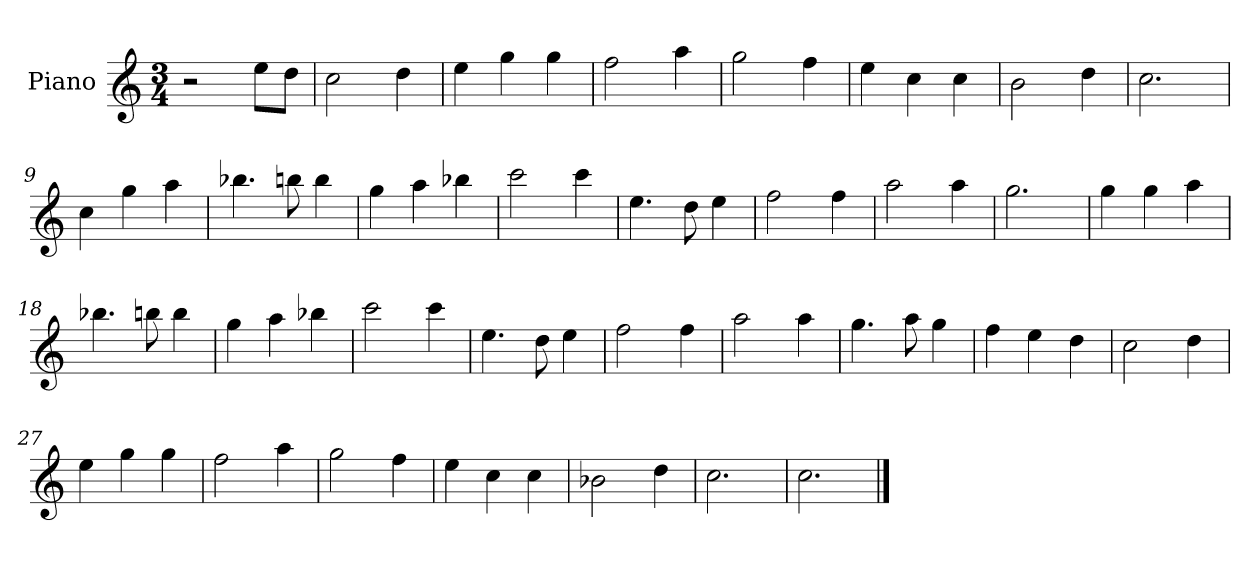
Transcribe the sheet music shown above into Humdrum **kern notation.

**kern
*part1
*staff1
*I"Piano
*I'Pno
*clefG2
*k[]
*M3/4
=1
2r
8ee\L
8dd\J
=2
2cc\
4dd\
=3
4ee\
4gg\
4gg\
=4
2ff\
4aa\
=5
2gg\
4ff\
=6
4ee\
4cc\
4cc\
=7
2b\
4dd\
=8
2.cc\
=9
4cc\
4gg\
4aa\
=10
4.bb-X\
8bbn\
4bb\
=11
4gg\
4aa\
4bb-X\
=12
2ccc\
4ccc\
=13
4.ee\
8dd\
4ee\
=14
2ff\
4ff\
=15
2aa\
4aa\
=16
2.gg\
=17
4gg\
4gg\
4aa\
=18
4.bb-X\
8bbn\
4bb\
=19
4gg\
4aa\
4bb-X\
=20
2ccc\
4ccc\
=21
4.ee\
8dd\
4ee\
=22
2ff\
4ff\
=23
2aa\
4aa\
=24
4.gg\
8aa\
4gg\
=25
4ff\
4ee\
4dd\
=26
2cc\
4dd\
=27
4ee\
4gg\
4gg\
=28
2ff\
4aa\
=29
2gg\
4ff\
=30
4ee\
4cc\
4cc\
=31
2b-X\
4dd\
=32
2.cc\
=33
2.cc\
==
*-
